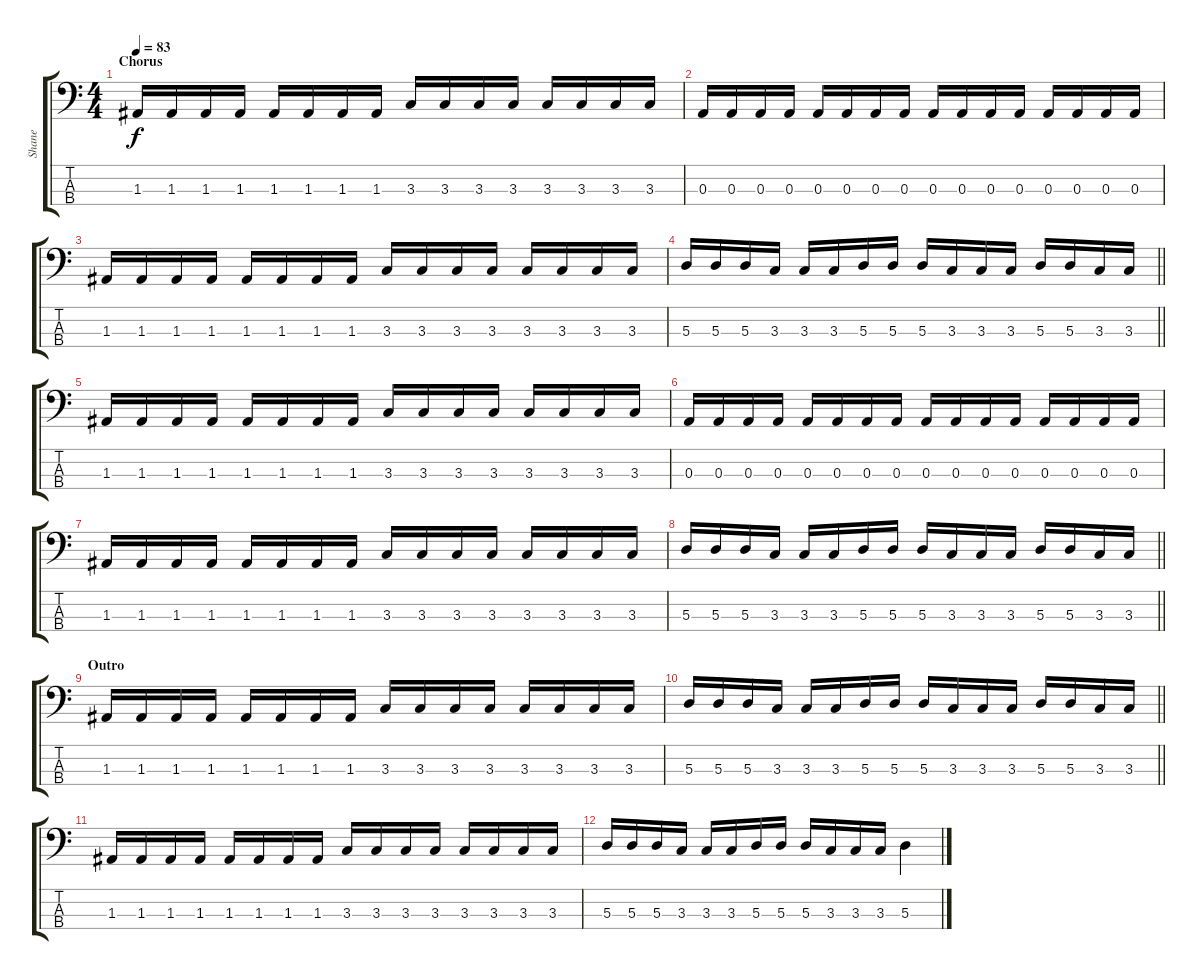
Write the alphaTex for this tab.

\track ("Shane" "Shane") {instrument electricbassfinger}
\staff {score tabs}
\tuning (G2 D2 A1 D1) {hide}
\ts (4 4)
\section ("" "Chorus")
\tempo 83
\clef f4
\ks c
1.3.16{dy f} 1.3.16 1.3.16 1.3.16 1.3.16 1.3.16 1.3.16 1.3.16 3.3.16 3.3.16 3.3.16 3.3.16 3.3.16 3.3.16 3.3.16 3.3.16 |
0.3.16 0.3.16 0.3.16 0.3.16 0.3.16 0.3.16 0.3.16 0.3.16 0.3.16 0.3.16 0.3.16 0.3.16 0.3.16 0.3.16 0.3.16 0.3.16 |
1.3.16 1.3.16 1.3.16 1.3.16 1.3.16 1.3.16 1.3.16 1.3.16 3.3.16 3.3.16 3.3.16 3.3.16 3.3.16 3.3.16 3.3.16 3.3.16 |
\barLineRight lightlight
5.3.16 5.3.16 5.3.16 3.3.16 3.3.16 3.3.16 5.3.16 5.3.16 5.3.16 3.3.16 3.3.16 3.3.16 5.3.16 5.3.16 3.3.16 3.3.16 |
1.3.16 1.3.16 1.3.16 1.3.16 1.3.16 1.3.16 1.3.16 1.3.16 3.3.16 3.3.16 3.3.16 3.3.16 3.3.16 3.3.16 3.3.16 3.3.16 |
0.3.16 0.3.16 0.3.16 0.3.16 0.3.16 0.3.16 0.3.16 0.3.16 0.3.16 0.3.16 0.3.16 0.3.16 0.3.16 0.3.16 0.3.16 0.3.16 |
1.3.16 1.3.16 1.3.16 1.3.16 1.3.16 1.3.16 1.3.16 1.3.16 3.3.16 3.3.16 3.3.16 3.3.16 3.3.16 3.3.16 3.3.16 3.3.16 |
\barLineRight lightlight
5.3.16 5.3.16 5.3.16 3.3.16 3.3.16 3.3.16 5.3.16 5.3.16 5.3.16 3.3.16 3.3.16 3.3.16 5.3.16 5.3.16 3.3.16 3.3.16 |
\section ("" "Outro")
1.3.16 1.3.16 1.3.16 1.3.16 1.3.16 1.3.16 1.3.16 1.3.16 3.3.16 3.3.16 3.3.16 3.3.16 3.3.16 3.3.16 3.3.16 3.3.16 |
\barLineRight lightlight
5.3.16 5.3.16 5.3.16 3.3.16 3.3.16 3.3.16 5.3.16 5.3.16 5.3.16 3.3.16 3.3.16 3.3.16 5.3.16 5.3.16 3.3.16 3.3.16 |
1.3.16 1.3.16 1.3.16 1.3.16 1.3.16 1.3.16 1.3.16 1.3.16 3.3.16 3.3.16 3.3.16 3.3.16 3.3.16 3.3.16 3.3.16 3.3.16 |
5.3.16 5.3.16 5.3.16 3.3.16 3.3.16 3.3.16 5.3.16 5.3.16 5.3.16 3.3.16 3.3.16 3.3.16 5.3.4
